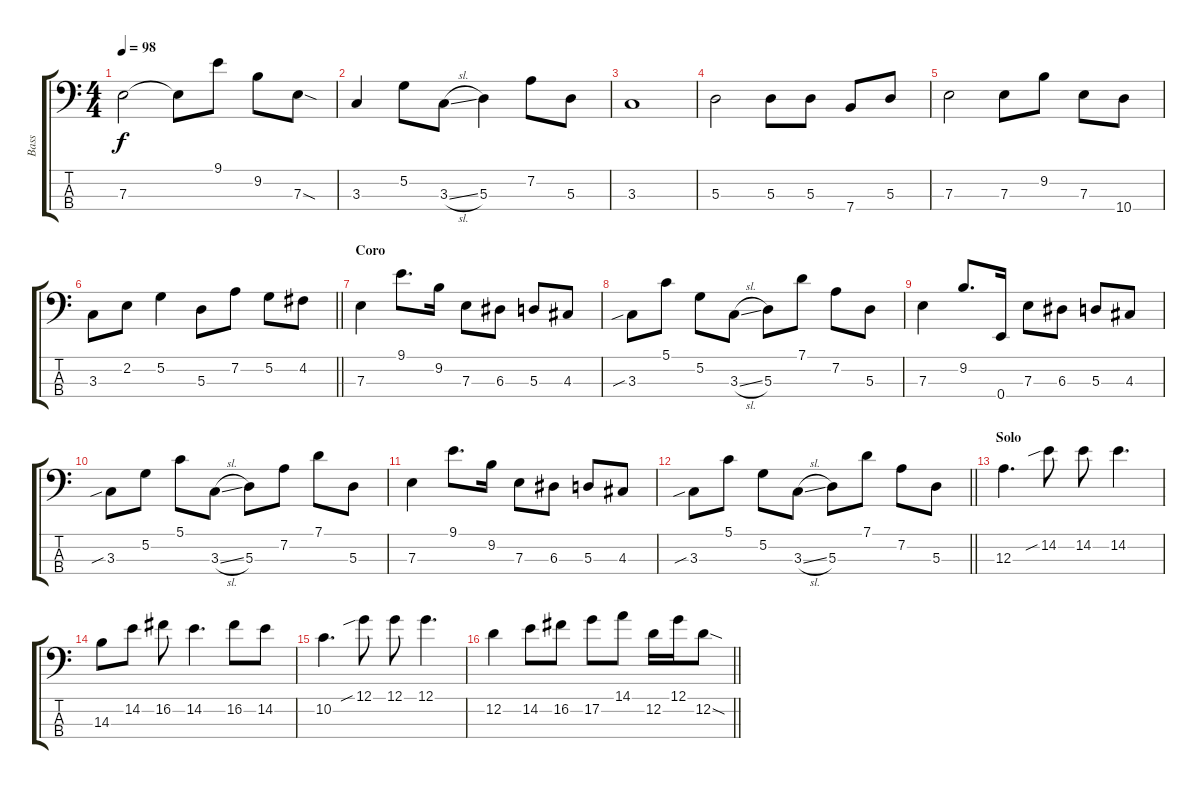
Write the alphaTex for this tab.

\track ("Bass" "Bass") {instrument electricbassfinger}
\staff {score tabs}
\tuning (G2 D2 A1 E1) {hide}
\ts (4 4)
\tempo 98
\clef f4
\ks c
7.3.2{dy f} 7.3{t}.8 9.1.8 9.2.8 7.3{sod}.8 |
3.3.4 5.2.8 3.3{sl}.8 5.3.4 7.2.8 5.3.8 |
3.3.1 |
5.3.2 5.3.8 5.3.8 7.4.8 5.3.8 |
7.3.2 7.3.8 9.2.8 7.3.8 10.4.8 |
\barLineRight lightlight
3.3.8 2.2.8 5.2.4 5.3.8 7.2.8 5.2.8 4.2.8 |
\section ("" "Coro")
7.3.4 9.1.8{d} 9.2.16 7.3.8 6.3.8 5.3.8 4.3.8 |
3.3{sib}.8 5.1.8 5.2.8 3.3{sl}.8 5.3.8 7.1.8 7.2.8 5.3.8 |
7.3.4 9.2.8{d} 0.4.16 7.3.8 6.3.8 5.3.8 4.3.8 |
3.3{sib}.8 5.2.8 5.1.8 3.3{sl}.8 5.3.8 7.2.8 7.1.8 5.3.8 |
7.3.4 9.1.8{d} 9.2.16 7.3.8 6.3.8 5.3.8 4.3.8 |
\barLineRight lightlight
3.3{sib}.8 5.1.8 5.2.8 3.3{sl}.8 5.3.8 7.1.8 7.2.8 5.3.8 |
\section ("" "Solo")
12.3.4{d} 14.2{sib}.8 14.2.8 14.2.4{d} |
14.3.8 14.2.8 16.2.8 14.2.4{d} 16.2.8 14.2.8 |
10.2.4{d} 12.1{sib}.8 12.1.8 12.1.4{d} |
\barLineRight lightlight
12.2.4 14.2.8 16.2.8 17.2.8 14.1.8 12.2.16 12.1.16 12.2{sod}.8
